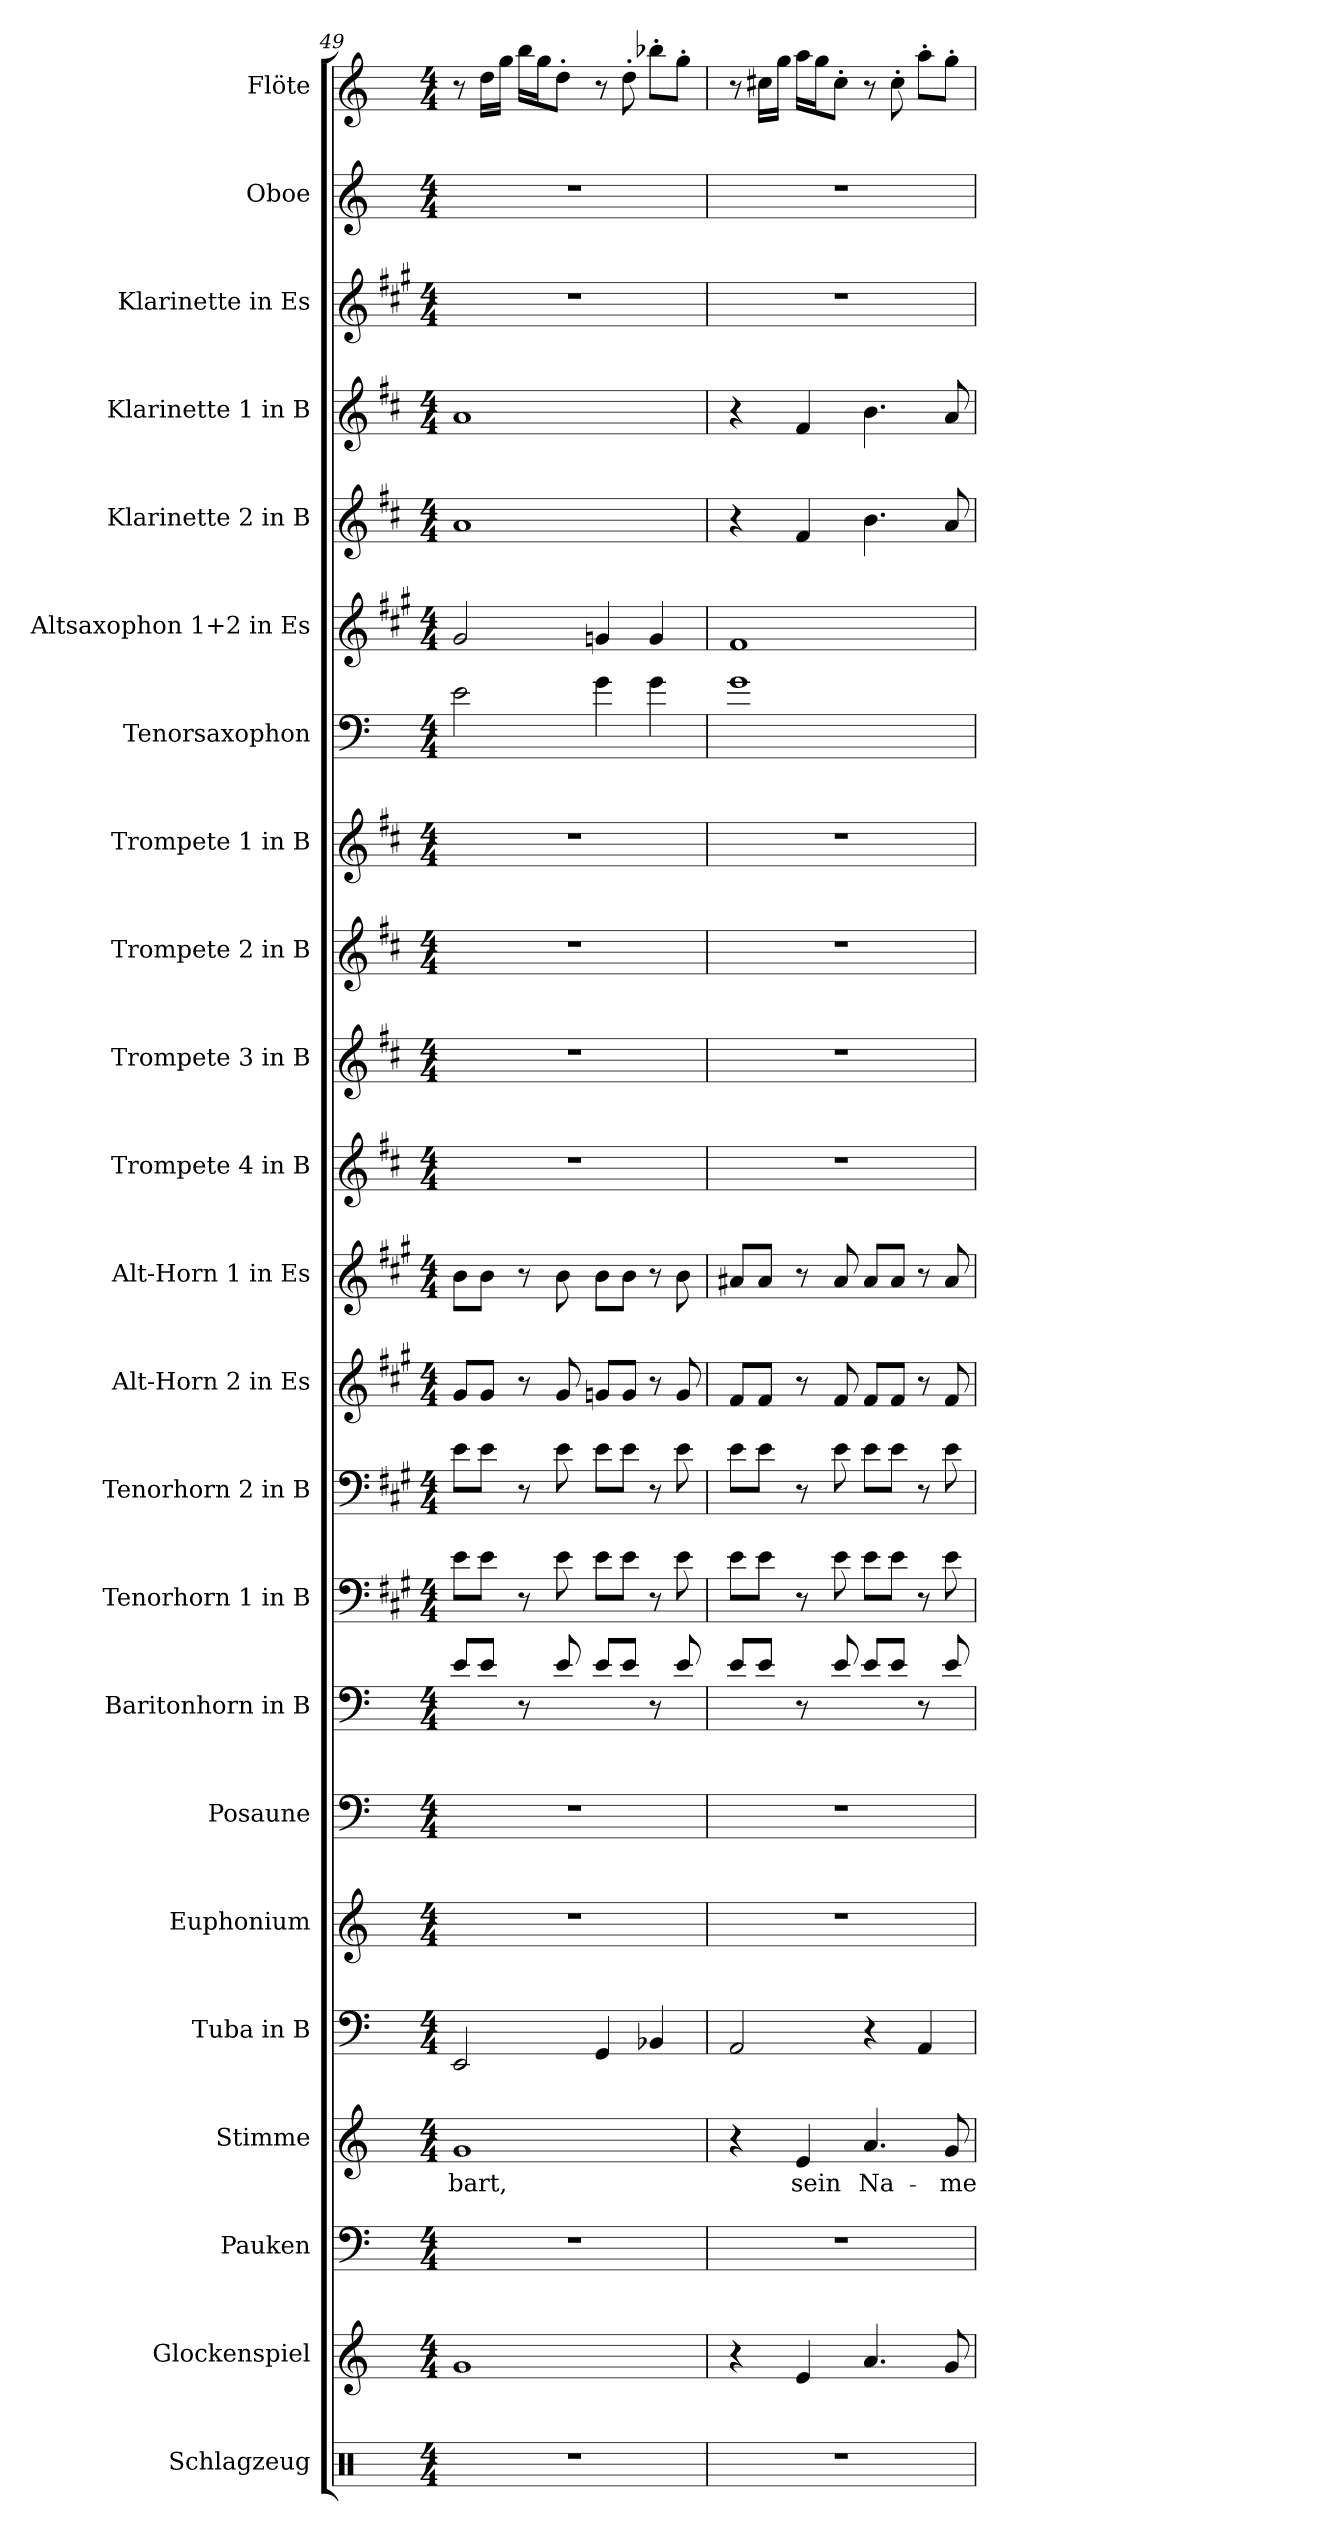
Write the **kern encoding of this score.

**kern	**kern	**kern	**kern	**text	**kern	**kern	**kern	**kern	**kern	**kern	**kern	**kern	**kern	**kern	**kern	**kern	**kern	**kern	**kern	**kern	**kern	**kern	**kern
*part23	*part22	*part21	*part20	*part20	*part19	*part18	*part17	*part16	*part15	*part14	*part13	*part12	*part11	*part10	*part9	*part8	*part7	*part6	*part5	*part4	*part3	*part2	*part1
*staff23	*staff22	*staff21	*staff20	*staff20	*staff19	*staff18	*staff17	*staff16	*staff15	*staff14	*staff13	*staff12	*staff11	*staff10	*staff9	*staff8	*staff7	*staff6	*staff5	*staff4	*staff3	*staff2	*staff1
*I"Schlagzeug	*I"Glockenspiel	*I"Pauken	*I"Stimme	*	*I"Tuba in B	*I"Euphonium	*I"Posaune	*I"Baritonhorn in B	*I"Tenorhorn  1 in B	*I"Tenorhorn 2 in B	*I"Alt-Horn 2 in Es	*I"Alt-Horn 1 in Es	*I"Trompete 4 in B	*I"Trompete 3 in B	*I"Trompete 2  in B	*I"Trompete 1 in B	*I"Tenorsaxophon	*I"Altsaxophon 1+2 in Es	*I"Klarinette 2  in B	*I"Klarinette 1 in B	*I"Klarinette in Es	*I"Oboe	*I"Flöte
*clefX	*clefG2	*clefF4	*clefG2	*	*clefF4	*clefG2	*clefF4	*clefF4	*clefF4	*clefF4	*clefG2	*clefG2	*clefG2	*clefG2	*clefG2	*clefG2	*clefF4	*clefG2	*clefG2	*clefG2	*clefG2	*clefG2	*clefG2
*	*ITrd-14c-24	*	*	*	*	*ITrd8c14	*	*ITrd8c14	*ITrd5c9	*ITrd5c9	*ITrd5c9	*ITrd5c9	*ITrd1c2	*ITrd1c2	*ITrd1c2	*ITrd1c2	*ITrd8c14	*ITrd5c9	*ITrd1c2	*ITrd1c2	*ITrd-2c-3	*	*
*k[]	*k[]	*k[]	*k[]	*	*k[]	*k[]	*k[]	*k[]	*k[]	*k[]	*k[]	*k[]	*k[]	*k[]	*k[]	*k[]	*k[]	*k[]	*k[]	*k[]	*k[]	*k[]	*k[]
*C:	*C:	*C:	*C:	*	*C:	*C:	*C:	*C:	*C:	*C:	*C:	*C:	*C:	*C:	*C:	*C:	*C:	*C:	*C:	*C:	*C:	*C:	*C:
*M4/4	*M4/4	*M4/4	*M4/4	*	*M4/4	*M4/4	*M4/4	*M4/4	*M4/4	*M4/4	*M4/4	*M4/4	*M4/4	*M4/4	*M4/4	*M4/4	*M4/4	*M4/4	*M4/4	*M4/4	*M4/4	*M4/4	*M4/4
=49	=49	=49	=49	=49	=49	=49	=49	=49	=49	=49	=49	=49	=49	=49	=49	=49	=49	=49	=49	=49	=49	=49	=49
!	!	!	!	!LO:LY:b:color=#000000	!	!	!	!	!	!	!	!	!	!	!	!	!	!	!	!	!	!	!
1r	1gggi	1r	1gi	-bart,	2EEi/	1r	1r	8Ei/L	8Gi\L	8Gi\L	8Bi/L	8di\L	1r	1r	1r	1r	2Ei\	2Bi/	1gi	1gi	1r	1r	8r
.	.	.	.	.	.	.	.	8Ei/J	8Gi\J	8Gi\J	8Bi/J	8di\J	.	.	.	.	.	.	.	.	.	.	16ddi\LL
.	.	.	.	.	.	.	.	.	.	.	.	.	.	.	.	.	.	.	.	.	.	.	16ggi\JJ
.	.	.	.	.	.	.	.	8r	8r	8r	8r	8r	.	.	.	.	.	.	.	.	.	.	16bbi\LL
.	.	.	.	.	.	.	.	.	.	.	.	.	.	.	.	.	.	.	.	.	.	.	16ggi\J
.	.	.	.	.	.	.	.	8Ei/	8Gi\	8Gi\	8Bi/	8di\	.	.	.	.	.	.	.	.	.	.	8dd'i\J
.	.	.	.	.	4GGi/	.	.	8Ei/L	8Gi\L	8Gi\L	8B-Xi/L	8di\L	.	.	.	.	4Gi\	4B-Xi/	.	.	.	.	8r
.	.	.	.	.	.	.	.	8Ei/J	8Gi\J	8Gi\J	8B-i/J	8di\J	.	.	.	.	.	.	.	.	.	.	8dd'i\
.	.	.	.	.	4BB-Xi/	.	.	8r	8r	8r	8r	8r	.	.	.	.	4Gi\	4B-i/	.	.	.	.	8bb-X'i\L
.	.	.	.	.	.	.	.	8Ei/	8Gi\	8Gi\	8B-i/	8di\	.	.	.	.	.	.	.	.	.	.	8gg'i\J
=50	=50	=50	=50	=50	=50	=50	=50	=50	=50	=50	=50	=50	=50	=50	=50	=50	=50	=50	=50	=50	=50	=50	=50
1r	4r	1r	4r	.	2AAi/	1r	1r	8Ei/L	8Gi\L	8Gi\L	8Ai/L	8c#Xi/L	1r	1r	1r	1r	1Gi	1Ai	4r	4r	1r	1r	8r
.	.	.	.	.	.	.	.	8Ei/J	8Gi\J	8Gi\J	8Ai/J	8c#i/J	.	.	.	.	.	.	.	.	.	.	16cc#Xi\LL
.	.	.	.	.	.	.	.	.	.	.	.	.	.	.	.	.	.	.	.	.	.	.	16ggi\JJ
!	!	!	!	!LO:LY:b:color=#000000	!	!	!	!	!	!	!	!	!	!	!	!	!	!	!	!	!	!	!
.	4eeei/	.	4ei/	sein	.	.	.	8r	8r	8r	8r	8r	.	.	.	.	.	.	4ei/	4ei/	.	.	16aai\LL
.	.	.	.	.	.	.	.	.	.	.	.	.	.	.	.	.	.	.	.	.	.	.	16ggi\J
.	.	.	.	.	.	.	.	8Ei/	8Gi\	8Gi\	8Ai/	8c#i/	.	.	.	.	.	.	.	.	.	.	8cc#'i\J
!	!	!	!	!LO:LY:b:color=#000000	!	!	!	!	!	!	!	!	!	!	!	!	!	!	!	!	!	!	!
.	4.aaai/	.	4.ai/	Na-	4r	.	.	8Ei/L	8Gi\L	8Gi\L	8Ai/L	8c#i/L	.	.	.	.	.	.	4.ai\	4.ai\	.	.	8r
.	.	.	.	.	.	.	.	8Ei/J	8Gi\J	8Gi\J	8Ai/J	8c#i/J	.	.	.	.	.	.	.	.	.	.	8cc#'i\
.	.	.	.	.	4AAi/	.	.	8r	8r	8r	8r	8r	.	.	.	.	.	.	.	.	.	.	8aa'i\L
!	!	!	!	!LO:LY:b:color=#000000	!	!	!	!	!	!	!	!	!	!	!	!	!	!	!	!	!	!	!
.	8gggi/	.	8gi/	-me	.	.	.	8Ei/	8Gi\	8Gi\	8Ai/	8c#i/	.	.	.	.	.	.	8gi/	8gi/	.	.	8gg'i\J
=	=	=	=	=	=	=	=	=	=	=	=	=	=	=	=	=	=	=	=	=	=	=	=
*-	*-	*-	*-	*-	*-	*-	*-	*-	*-	*-	*-	*-	*-	*-	*-	*-	*-	*-	*-	*-	*-	*-	*-
